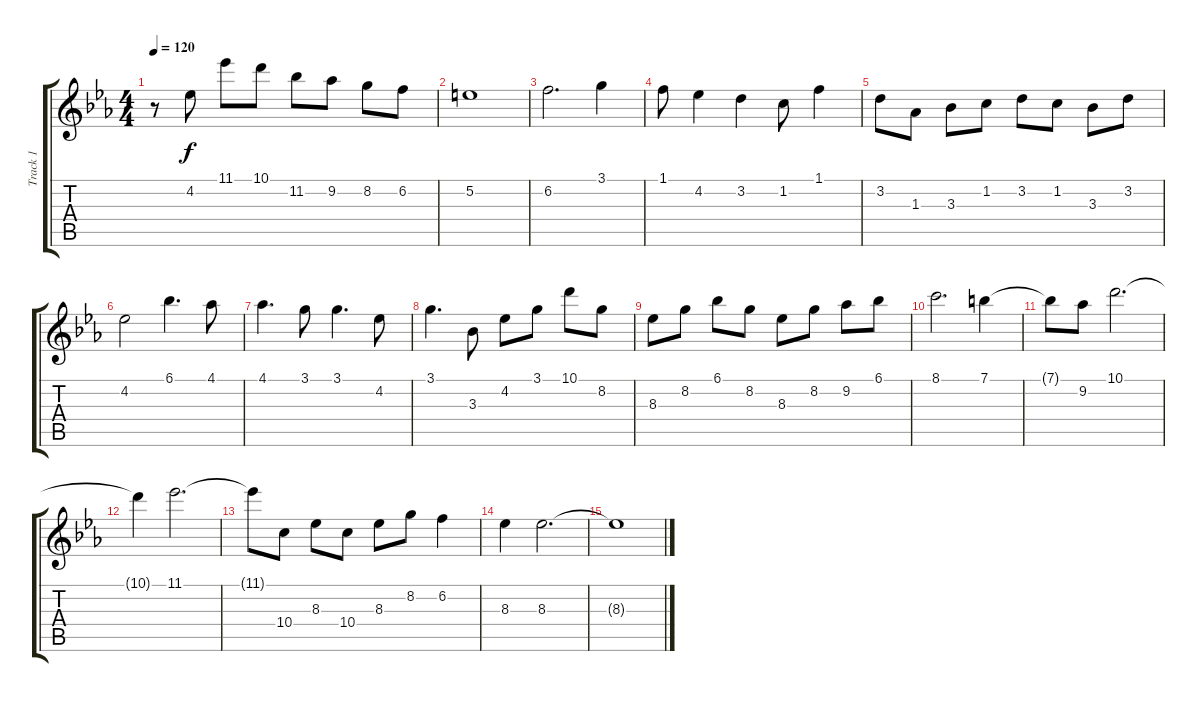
\track ("Track 1" "Track 1") {instrument acousticguitarnylon}
\staff {score tabs}
\tuning (E4 B3 G3 D3 A2 E2) {hide}
\ts (4 4)
\tempo 120
\clef g2
\ks eb
r.8{dy f} 4.2.8 11.1.8 10.1.8 11.2.8 9.2.8 8.2.8 6.2.8 |
5.2.1 |
6.2.2{d} 3.1.4 |
1.1.8 4.2.4 3.2.4 1.2.8 1.1.4 |
3.2.8 1.3.8 3.3.8 1.2.8 3.2.8 1.2.8 3.3.8 3.2.8 |
4.2.2 6.1.4{d} 4.1.8 |
4.1.4{d} 3.1.8 3.1.4{d} 4.2.8 |
3.1.4{d} 3.3.8 4.2.8 3.1.8 10.1.8 8.2.8 |
8.3.8 8.2.8 6.1.8 8.2.8 8.3.8 8.2.8 9.2.8 6.1.8 |
8.1.2{d} 7.1.4 |
7.1{t}.8 9.2.8 10.1.2{d} |
10.1{t}.4 11.1.2{d} |
11.1{t}.8 10.4.8 8.3.8 10.4.8 8.3.8 8.2.8 6.2.4 |
8.3.4 8.3.2{d} |
8.3{t}.1
